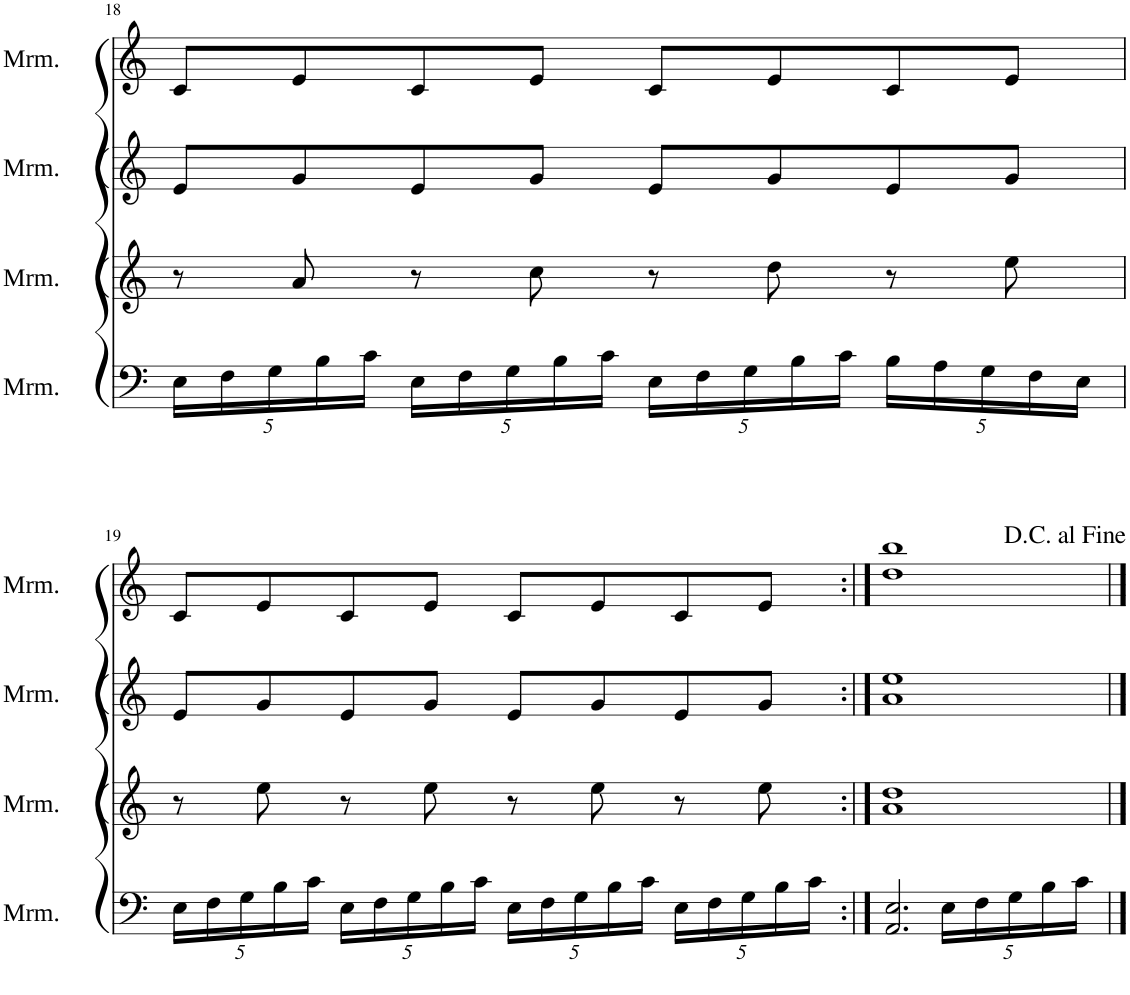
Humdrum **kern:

**kern	**kern	**kern	**kern
*part4	*part3	*part2	*part1
*staff4	*staff3	*staff2	*staff1
*I"Marimba	*I"Marimba	*I"Marimba	*I"Marimba
*I'Mrm.	*I'Mrm.	*I'Mrm.	*I'Mrm.
!!LO:PB:g=z
*clefF4	*clefG2	*clefG2	*clefG2
*k[]	*k[]	*k[]	*k[]
*M4/4	*M4/4	*M4/4	*M4/4
*Xbrackettup	*	*	*
=18	=18	=18	=18
20E\LL	8r	8e/L	8c/L
20F\	.	.	.
20G\	.	.	.
.	8a/	8g/	8e/
20B\	.	.	.
20c\JJ	.	.	.
20E\LL	8r	8e/	8c/
20F\	.	.	.
20G\	.	.	.
.	8cc\	8g/J	8e/J
20B\	.	.	.
20c\JJ	.	.	.
20E\LL	8r	8e/L	8c/L
20F\	.	.	.
20G\	.	.	.
.	8dd\	8g/	8e/
20B\	.	.	.
20c\JJ	.	.	.
20B\LL	8r	8e/	8c/
20A\	.	.	.
20G\	.	.	.
.	8ee\	8g/J	8e/J
20F\	.	.	.
20E\JJ	.	.	.
!!LO:LB:g=z
=19	=19	=19	=19
20E\LL	8r	8e/L	8c/L
20F\	.	.	.
20G\	.	.	.
.	8ee\	8g/	8e/
20B\	.	.	.
20c\JJ	.	.	.
20E\LL	8r	8e/	8c/
20F\	.	.	.
20G\	.	.	.
.	8ee\	8g/J	8e/J
20B\	.	.	.
20c\JJ	.	.	.
20E\LL	8r	8e/L	8c/L
20F\	.	.	.
20G\	.	.	.
.	8ee\	8g/	8e/
20B\	.	.	.
20c\JJ	.	.	.
20E\LL	8r	8e/	8c/
20F\	.	.	.
20G\	.	.	.
.	8ee\	8g/J	8e/J
20B\	.	.	.
20c\JJ	.	.	.
=20:|!	=20:|!	=20:|!	=20:|!
2.AA/ 2.E/	1a 1dd	1a 1ee	1dd 1bb
20E\LL	.	.	.
20F\	.	.	.
20G\	.	.	.
20B\	.	.	.
20c\JJ	.	.	.
==	==	==	==
*-	*-	*-	*-
